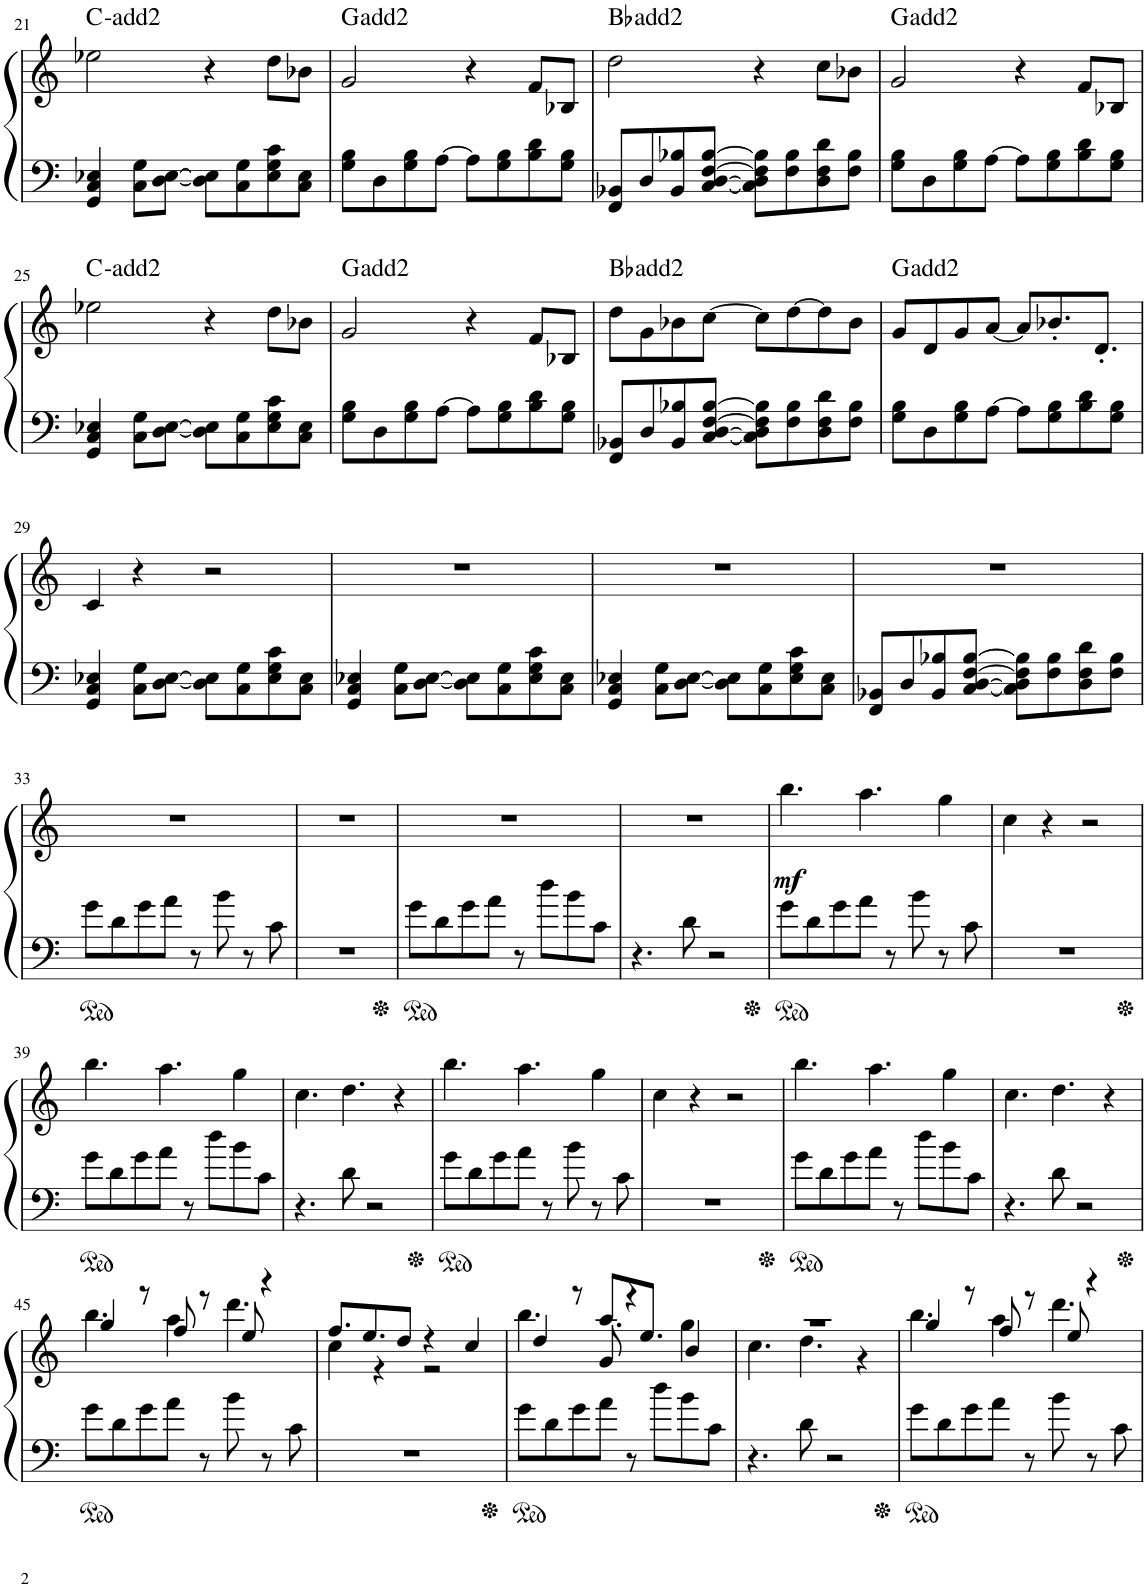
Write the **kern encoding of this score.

**kern	**kern	**dynam	**harte
*part1	*part1	*part1	*part1
*staff2	*staff1	*staff1/2	*
*I"鋼琴	*	*	*
!!LO:PB:g=z
*clefF4	*clefG2	*	*
*k[]	*k[]	*	*
*M4/4	*M4/4	*	*
=21	=21	=21	=21
4GG/ 4C/ 4E-X/	2ee-X\	.	C:min(2)
8C\ 8G\L	.	.	.
[8D\ [8E-\J	.	.	.
8D\] 8E-\]L	4r	.	.
8C\ 8G\	.	.	.
8E-\ 8G\ 8c\	8dd\L	.	.
8C\ 8E-\J	8b-X\J	.	.
=22	=22	=22	=22
8G\ 8B\L	2g/	.	G:maj(2)
8D\	.	.	.
8G\ 8B\	.	.	.
[8A\J	.	.	.
8A\L]	4r	.	.
8G\ 8B\	.	.	.
8B\ 8d\	8f/L	.	.
8G\ 8B\J	8B-X/J	.	.
=23	=23	=23	=23
8FF/ 8BB-X/L	2dd\	.	Bb:maj(2)
8D/	.	.	.
8BB-/ 8B-X/	.	.	.
[8C/ [8D/ [8F/ [8B-/J	.	.	.
8C\] 8D\] 8F\] 8B-\]L	4r	.	.
8F\ 8B-\	.	.	.
8D\ 8F\ 8d\	8cc\L	.	.
8F\ 8B-\J	8b-X\J	.	.
=24	=24	=24	=24
8G\ 8B\L	2g/	.	G:maj(2)
8D\	.	.	.
8G\ 8B\	.	.	.
[8A\J	.	.	.
8A\L]	4r	.	.
8G\ 8B\	.	.	.
8B\ 8d\	8f/L	.	.
8G\ 8B\J	8B-X/J	.	.
!!LO:LB:g=z
=25	=25	=25	=25
4GG/ 4C/ 4E-X/	2ee-X\	.	C:min(2)
8C\ 8G\L	.	.	.
[8D\ [8E-\J	.	.	.
8D\] 8E-\]L	4r	.	.
8C\ 8G\	.	.	.
8E-\ 8G\ 8c\	8dd\L	.	.
8C\ 8E-\J	8b-X\J	.	.
=26	=26	=26	=26
8G\ 8B\L	2g/	.	G:maj(2)
8D\	.	.	.
8G\ 8B\	.	.	.
[8A\J	.	.	.
8A\L]	4r	.	.
8G\ 8B\	.	.	.
8B\ 8d\	8f/L	.	.
8G\ 8B\J	8B-X/J	.	.
=27	=27	=27	=27
8FF/ 8BB-X/L	8dd\L	.	Bb:maj(2)
8D/	8g\	.	.
8BB-/ 8B-X/	8b-X\	.	.
[8C/ [8D/ [8F/ [8B-/J	[8cc\J	.	.
8C\] 8D\] 8F\] 8B-\]L	8cc\L]	.	.
8F\ 8B-\	[8dd\	.	.
8D\ 8F\ 8d\	8dd\]	.	.
8F\ 8B-\J	8b-\J	.	.
=28	=28	=28	=28
8G\ 8B\L	8g/L	.	G:maj(2)
8D\	8d/	.	.
8G\ 8B\	8g/	.	.
[8A\J	[8a/J	.	.
8A\L]	8a/L]	.	.
8G\ 8B\	8.b-X'/	.	.
8B\ 8d\	.	.	.
.	8.d'/J	.	.
8G\ 8B\J	.	.	.
!!LO:LB:g=z
=29	=29	=29	=29
4GG/ 4C/ 4E-X/	4c/	.	.
8C\ 8G\L	4r	.	.
[8D\ [8E-\J	.	.	.
8D\] 8E-\]L	2r	.	.
8C\ 8G\	.	.	.
8E-\ 8G\ 8c\	.	.	.
8C\ 8E-\J	.	.	.
=30	=30	=30	=30
4GG/ 4C/ 4E-X/	1r	.	.
8C\ 8G\L	.	.	.
[8D\ [8E-\J	.	.	.
8D\] 8E-\]L	.	.	.
8C\ 8G\	.	.	.
8E-\ 8G\ 8c\	.	.	.
8C\ 8E-\J	.	.	.
=31	=31	=31	=31
4GG/ 4C/ 4E-X/	1r	.	.
8C\ 8G\L	.	.	.
[8D\ [8E-\J	.	.	.
8D\] 8E-\]L	.	.	.
8C\ 8G\	.	.	.
8E-\ 8G\ 8c\	.	.	.
8C\ 8E-\J	.	.	.
=32	=32	=32	=32
8FF/ 8BB-X/L	1r	.	.
8D/	.	.	.
8BB-/ 8B-X/	.	.	.
[8C/ [8D/ [8F/ [8B-/J	.	.	.
8C\] 8D\] 8F\] 8B-\]L	.	.	.
8F\ 8B-\	.	.	.
8D\ 8F\ 8d\	.	.	.
8F\ 8B-\J	.	.	.
!!LO:LB:g=z
=33	=33	=33	=33
8g\L	1r	.	.
8d\	.	.	.
8g\	.	.	.
8a\J	.	.	.
8r	.	.	.
8b\	.	.	.
8r	.	.	.
8c\	.	.	.
=34	=34	=34	=34
1r	1r	.	.
=35	=35	=35	=35
8g\L	1r	.	.
8d\	.	.	.
8g\	.	.	.
8a\J	.	.	.
8r	.	.	.
8dd\L	.	.	.
8b\	.	.	.
8c\J	.	.	.
=36	=36	=36	=36
4.r	1r	.	.
8d\	.	.	.
2r	.	.	.
=37	=37	=37	=37
!	!	!LO:DY:b	!
8g\L	4.bb\	mf	.
8d\	.	.	.
8g\	.	.	.
8a\J	4.aa\	.	.
8r	.	.	.
8b\	.	.	.
8r	4gg\	.	.
8c\	.	.	.
=38	=38	=38	=38
1r	4cc\	.	.
.	4r	.	.
.	2r	.	.
!!LO:LB:g=z
=39	=39	=39	=39
8g\L	4.bb\	.	.
8d\	.	.	.
8g\	.	.	.
8a\J	4.aa\	.	.
8r	.	.	.
8dd\L	.	.	.
8b\	4gg\	.	.
8c\J	.	.	.
=40	=40	=40	=40
4.r	4.cc\	.	.
8d\	4.dd\	.	.
2r	.	.	.
.	4r	.	.
=41	=41	=41	=41
8g\L	4.bb\	.	.
8d\	.	.	.
8g\	.	.	.
8a\J	4.aa\	.	.
8r	.	.	.
8b\	.	.	.
8r	4gg\	.	.
8c\	.	.	.
=42	=42	=42	=42
1r	4cc\	.	.
.	4r	.	.
.	2r	.	.
=43	=43	=43	=43
8g\L	4.bb\	.	.
8d\	.	.	.
8g\	.	.	.
8a\J	4.aa\	.	.
8r	.	.	.
8dd\L	.	.	.
8b\	4gg\	.	.
8c\J	.	.	.
=44	=44	=44	=44
4.r	4.cc\	.	.
8d\	4.dd\	.	.
2r	.	.	.
.	4r	.	.
!!LO:LB:g=z
=45	=45	=45	=45
*	*^	*	*
8g\L	4gg/	4.bb\	.	.
8d\	.	.	.	.
8g\	8r	.	.	.
8a\J	8ff/	4aa\	.	.
8r	8r	.	.	.
8b\	8ee/	4.ddd\	.	.
8r	4r	.	.	.
8c\	.	.	.	.
=46	=46	=46	=46	=46
1r	8.ff/L	4cc\	.	.
.	8.ee/	.	.	.
.	.	4r	.	.
.	8dd/J	.	.	.
.	4r	2r	.	.
.	4cc/	.	.	.
=47	=47	=47	=47	=47
8g\L	4dd/	4.bb\	.	.
8d\	.	.	.	.
8g\	8r	.	.	.
8a\J	8g/	8.aa/L	.	.
8r	4r	.	.	.
.	.	8.ee/J	.	.
8dd\L	.	.	.	.
8b\	4b/	4gg\	.	.
8c\J	.	.	.	.
=48	=48	=48	=48	=48
4.r	1r	4.cc\	.	.
8d\	.	4.dd\	.	.
2r	.	.	.	.
.	.	4r	.	.
=49	=49	=49	=49	=49
8g\L	4gg/	4.bb\	.	.
8d\	.	.	.	.
8g\	8r	.	.	.
8a\J	8ff/	4aa\	.	.
8r	8r	.	.	.
8b\	8ee/	4.ddd\	.	.
8r	4r	.	.	.
8c\	.	.	.	.
*	*v	*v	*	*
=	=	=	=
*-	*-	*-	*-
